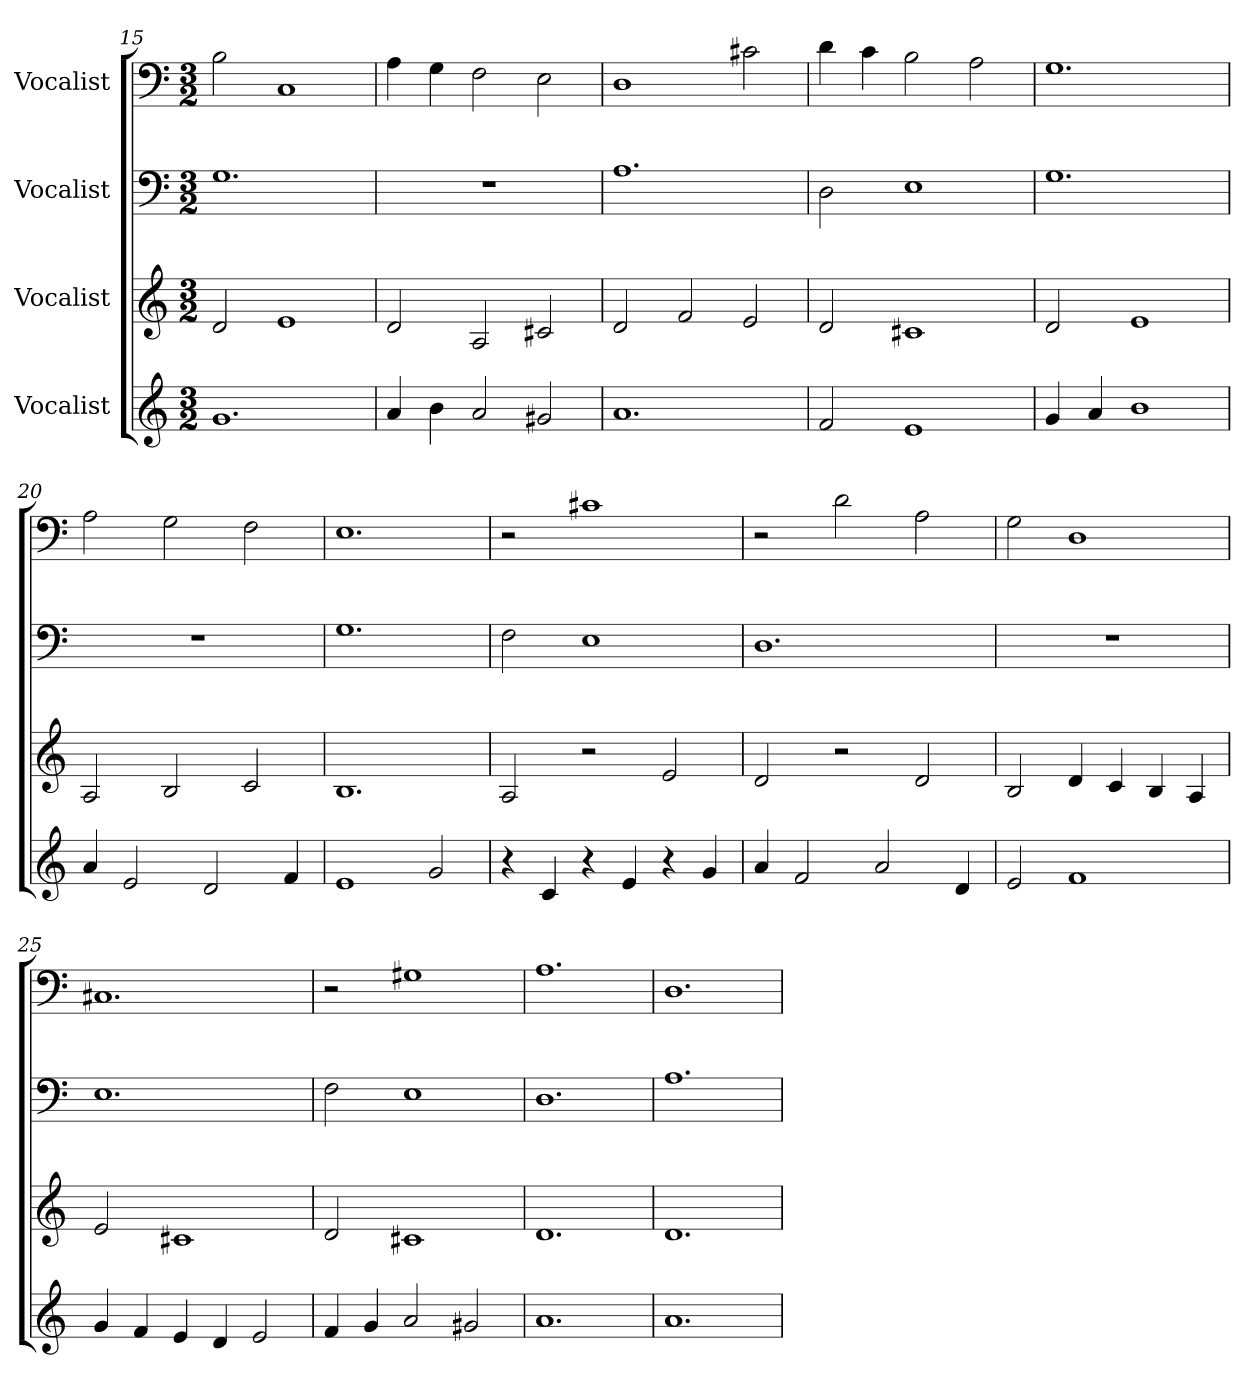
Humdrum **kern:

**kern	**kern	**kern	**kern
*part4	*part3	*part2	*part1
*staff4	*staff3	*staff2	*staff1
*I"Vocalist	*I"Vocalist	*I"Vocalist	*I"Vocalist
*M3/2	*M3/2	*M3/2	*M3/2
=15	=15	=15	=15
1.g	2d	1.G	2B
.	1e	.	1C
=16	=16	=16	=16
4a	2d	1.r	4A
4b	.	.	4G
2a	2A	.	2F
2g#X	2c#X	.	2E
=17	=17	=17	=17
1.a	2d	1.A	1D
.	2f	.	.
.	2e	.	2c#X
=18	=18	=18	=18
2f	2d	2D	4d
.	.	.	4c
1e	1c#X	1E	2B
.	.	.	2A
=19	=19	=19	=19
4g	2d	1.G	1.G
4a	.	.	.
1b	1e	.	.
=20	=20	=20	=20
4a	2A	1.r	2A
2e	.	.	.
.	2B	.	2G
2d	.	.	.
.	2c	.	2F
4f	.	.	.
=21	=21	=21	=21
1e	1.B	1.G	1.E
2g	.	.	.
=22	=22	=22	=22
4r	2A	2F	2r
4c	.	.	.
4r	2r	1E	1c#X
4e	.	.	.
4r	2e	.	.
4g	.	.	.
=23	=23	=23	=23
4a	2d	1.D	2r
2f	.	.	.
.	2r	.	2d
2a	.	.	.
.	2d	.	2A
4d	.	.	.
=24	=24	=24	=24
2e	2B	1.r	2G
1f	4d	.	1D
.	4c	.	.
.	4B	.	.
.	4A	.	.
=25	=25	=25	=25
4g	2e	1.E	1.C#X
4f	.	.	.
4e	1c#X	.	.
4d	.	.	.
2e	.	.	.
=26	=26	=26	=26
4f	2d	2F	2r
4g	.	.	.
2a	1c#X	1E	1G#X
2g#X	.	.	.
=27	=27	=27	=27
1.a	1.d	1.D	1.A
=28	=28	=28	=28
1.a	1.d	1.A	1.D
=	=	=	=
*-	*-	*-	*-
